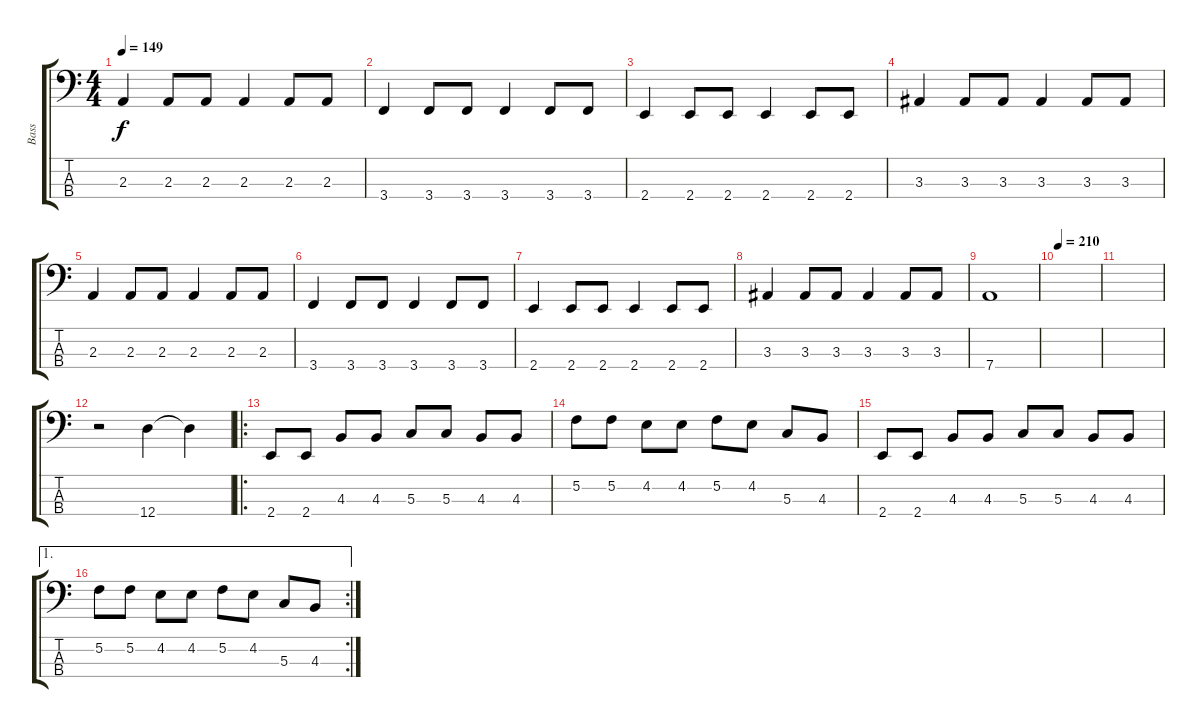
\track ("Bass" "Bass") {instrument electricbasspick}
\staff {score tabs}
\tuning (F2 C2 G1 D1) {hide}
\ts (4 4)
\tempo 149
\clef f4
\ks c
2.3.4{dy f} 2.3.8 2.3.8 2.3.4 2.3.8 2.3.8 |
3.4.4 3.4.8 3.4.8 3.4.4 3.4.8 3.4.8 |
2.4.4 2.4.8 2.4.8 2.4.4 2.4.8 2.4.8 |
3.3.4 3.3.8 3.3.8 3.3.4 3.3.8 3.3.8 |
2.3.4 2.3.8 2.3.8 2.3.4 2.3.8 2.3.8 |
3.4.4 3.4.8 3.4.8 3.4.4 3.4.8 3.4.8 |
2.4.4 2.4.8 2.4.8 2.4.4 2.4.8 2.4.8 |
3.3.4 3.3.8 3.3.8 3.3.4 3.3.8 3.3.8 |
7.4.1 |
\tempo 210
|
|
r.2 12.4.4 12.4{t}.4 |
\ro
2.4.8 2.4.8 4.3.8 4.3.8 5.3.8 5.3.8 4.3.8 4.3.8 |
5.2.8 5.2.8 4.2.8 4.2.8 5.2.8 4.2.8 5.3.8 4.3.8 |
2.4.8 2.4.8 4.3.8 4.3.8 5.3.8 5.3.8 4.3.8 4.3.8 |
\ae 1
\rc 2
5.2.8 5.2.8 4.2.8 4.2.8 5.2.8 4.2.8 5.3.8 4.3.8
